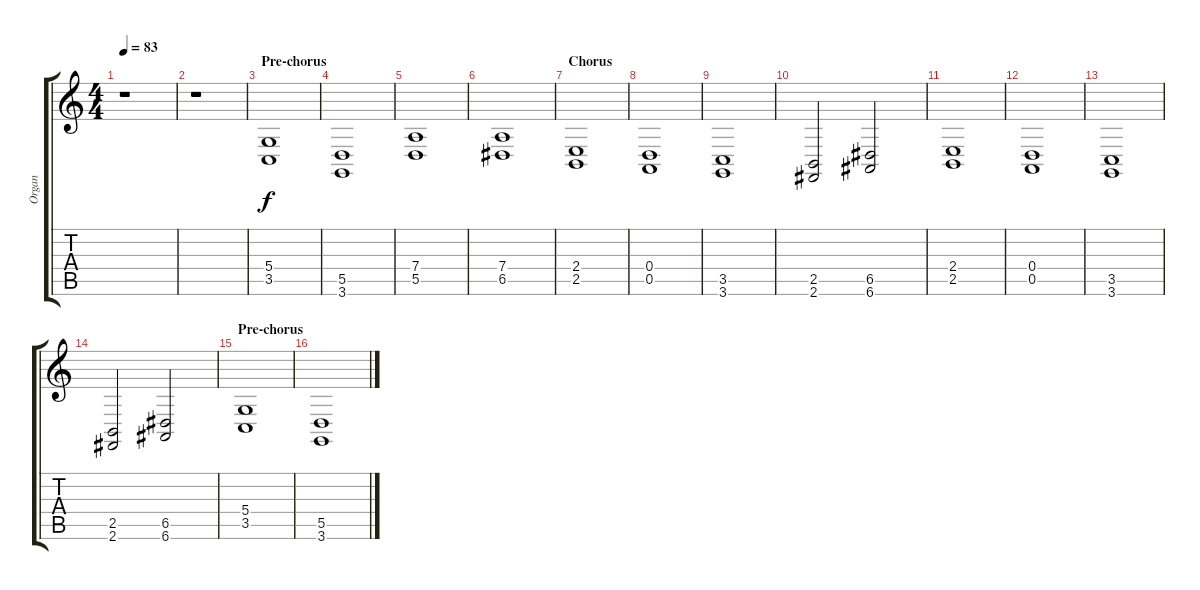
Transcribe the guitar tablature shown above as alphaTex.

\track ("Organ" "Organ") {instrument pad8sweep}
\staff {score tabs}
\tuning (E4 B3 G3 D3 A2 E2) {hide}
\ts (4 4)
\tempo 83
\clef g2
\ks c
r.1{dy f} |
r.1 |
\section ("" "Pre-chorus")
(5.4 3.5).1 |
(5.5 3.6).1 |
(7.4 5.5).1 |
(7.4 6.5).1 |
\section ("" "Chorus")
(2.4 2.5).1 |
(0.4 0.5).1 |
(3.5 3.6).1 |
(2.5 2.6).2 (6.5 6.6).2 |
(2.4 2.5).1 |
(0.4 0.5).1 |
(3.5 3.6).1 |
(2.5 2.6).2 (6.5 6.6).2 |
\section ("" "Pre-chorus")
(5.4 3.5).1 |
(5.5 3.6).1
